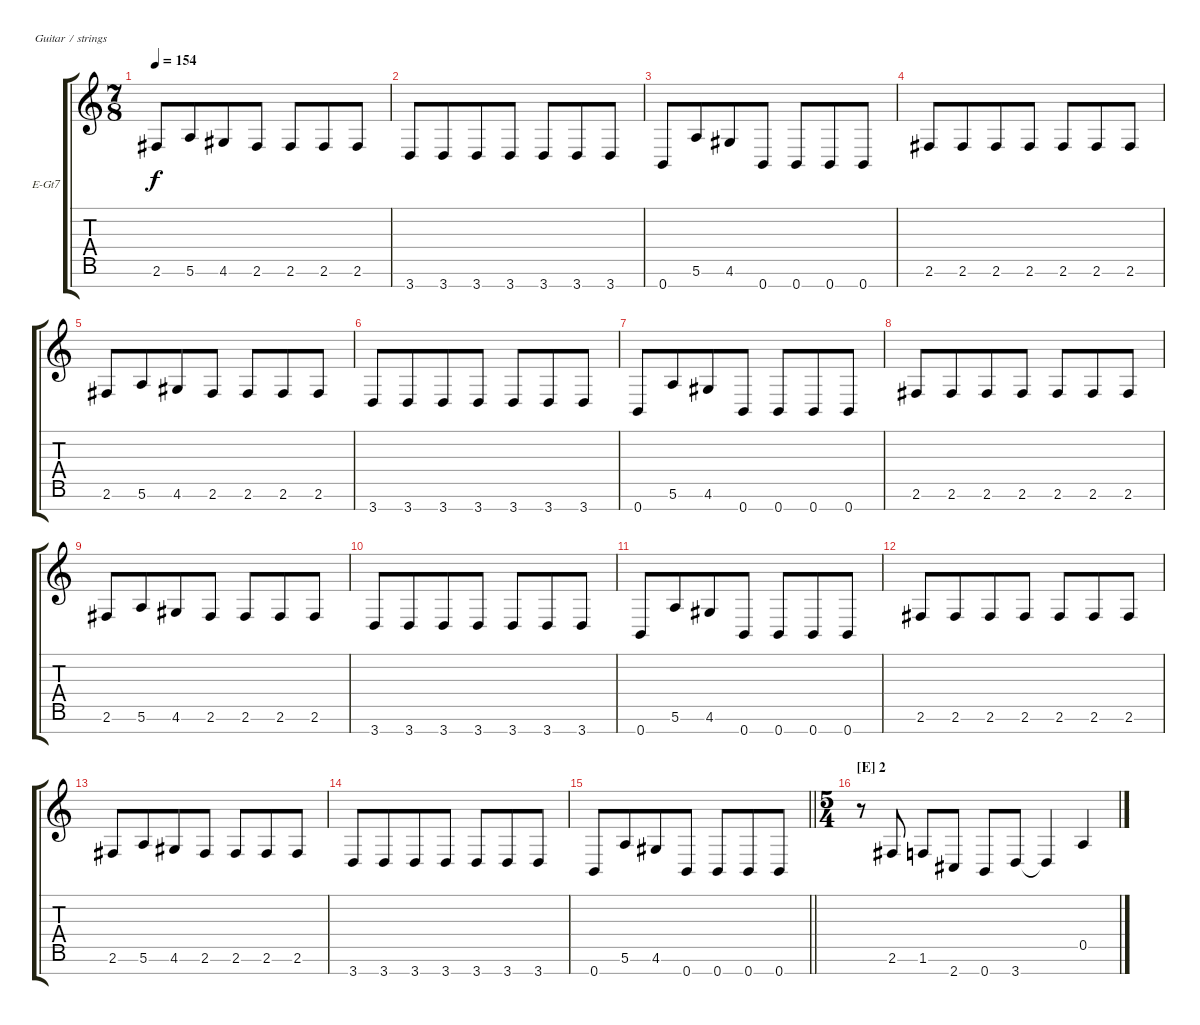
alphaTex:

\bracketExtendMode groupsimilarinstruments
\firstSystemTrackNameOrientation horizontal
\otherSystemsTrackNameOrientation horizontal
\track ("Javier Reyes - Rhythm" "E-Gt7") {instrument distortionguitar}
\staff {score tabs}
\tuning (E4 B3 G3 D3 A2 E2 B1)
\ts (7 8)
\tempo 154
\clef g2
\ks c
2.6.8{dy f} 5.6.8 4.6.8 2.6.8 2.6.8 2.6.8 2.6.8 |
3.7.8 3.7.8 3.7.8 3.7.8 3.7.8 3.7.8 3.7.8 |
0.7.8 5.6.8 4.6.8 0.7.8 0.7.8 0.7.8 0.7.8 |
2.6.8 2.6.8 2.6.8 2.6.8 2.6.8 2.6.8 2.6.8 |
2.6.8 5.6.8 4.6.8 2.6.8 2.6.8 2.6.8 2.6.8 |
3.7.8 3.7.8 3.7.8 3.7.8 3.7.8 3.7.8 3.7.8 |
0.7.8 5.6.8 4.6.8 0.7.8 0.7.8 0.7.8 0.7.8 |
2.6.8 2.6.8 2.6.8 2.6.8 2.6.8 2.6.8 2.6.8 |
2.6.8 5.6.8 4.6.8 2.6.8 2.6.8 2.6.8 2.6.8 |
3.7.8 3.7.8 3.7.8 3.7.8 3.7.8 3.7.8 3.7.8 |
0.7.8 5.6.8 4.6.8 0.7.8 0.7.8 0.7.8 0.7.8 |
2.6.8 2.6.8 2.6.8 2.6.8 2.6.8 2.6.8 2.6.8 |
2.6.8 5.6.8 4.6.8 2.6.8 2.6.8 2.6.8 2.6.8 |
3.7.8 3.7.8 3.7.8 3.7.8 3.7.8 3.7.8 3.7.8 |
\barLineRight lightlight
0.7.8 5.6.8 4.6.8 0.7.8 0.7.8 0.7.8 0.7.8 |
\ts (5 4)
\beaming (8 2 2 6)
\section ("E" "2")
r.8 2.6.8 1.6.8 2.7.8 0.7.8 3.7.8 3.7{t}.4 0.5.4
